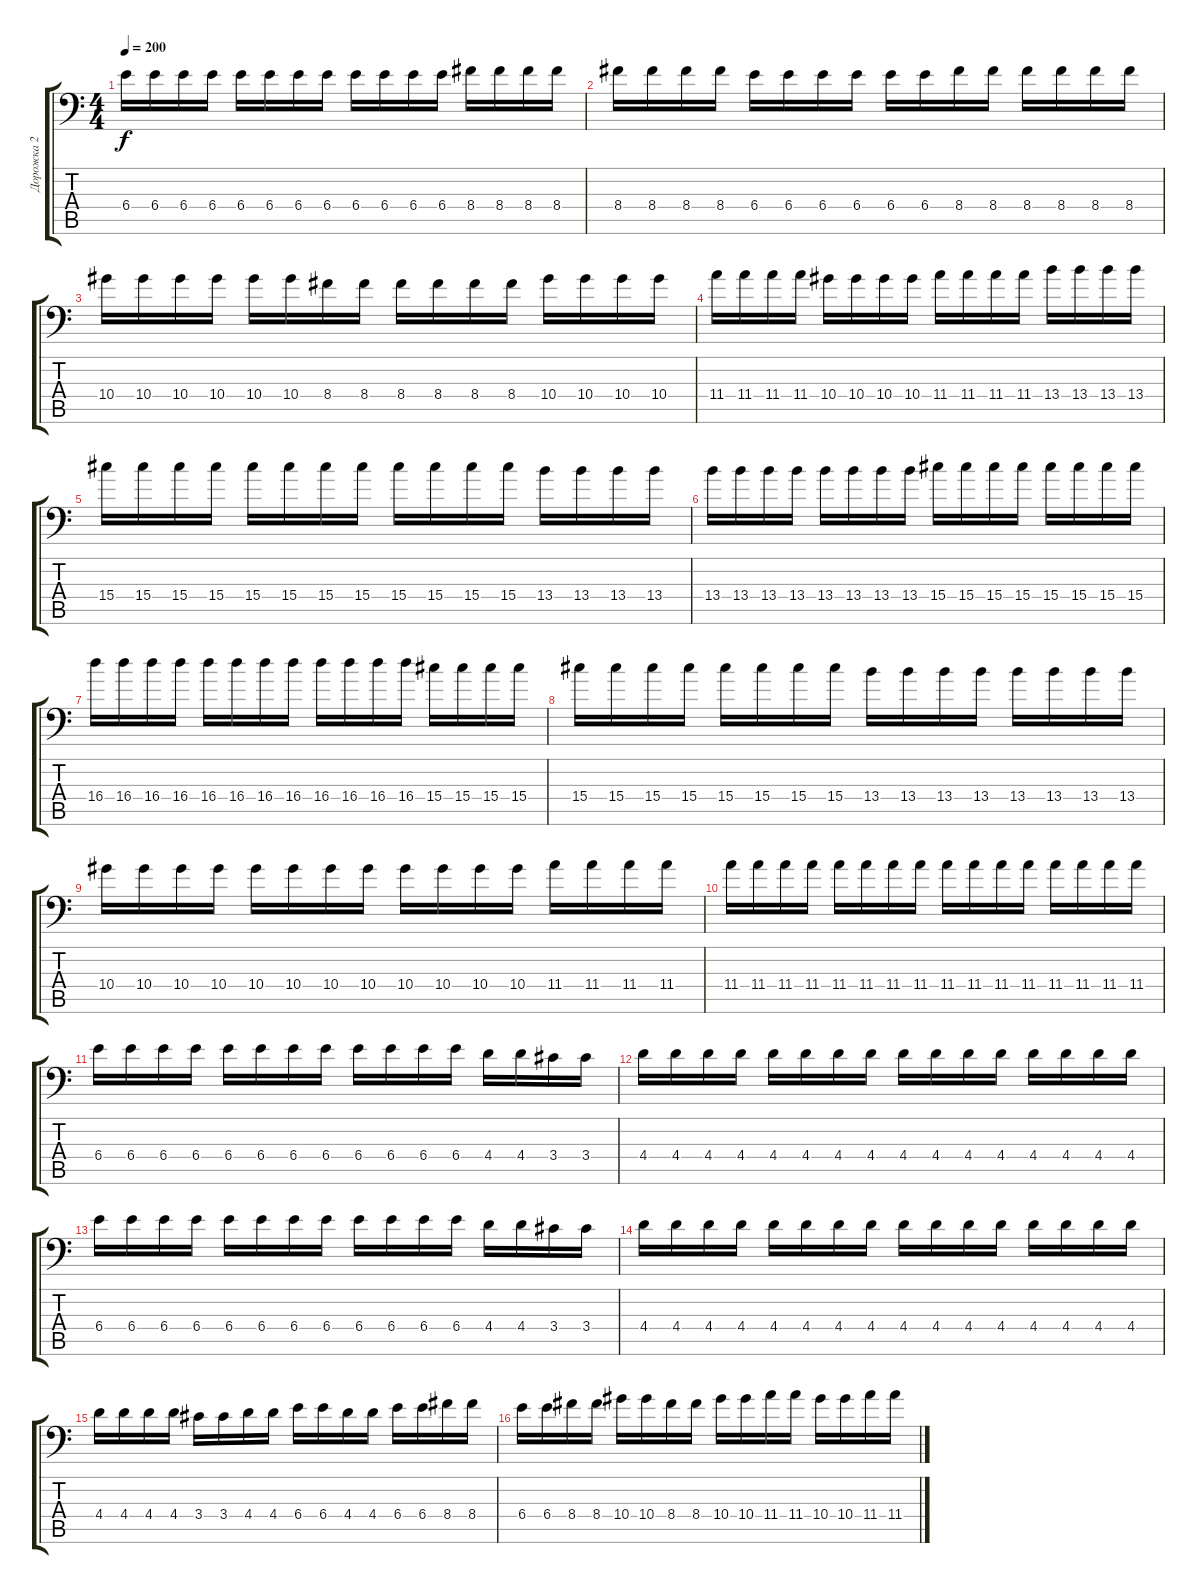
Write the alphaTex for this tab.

\track ("Дорожка 2" "Дорожка 2") {instrument distortionguitar}
\staff {score tabs}
\tuning (C4 G3 Eb3 Bb2 F2 Bb1) {hide}
\ts (4 4)
\tempo 200
\clef f4
\ks c
6.4.16{dy f} 6.4.16 6.4.16 6.4.16 6.4.16 6.4.16 6.4.16 6.4.16 6.4.16 6.4.16 6.4.16 6.4.16 8.4.16 8.4.16 8.4.16 8.4.16 |
8.4.16 8.4.16 8.4.16 8.4.16 6.4.16 6.4.16 6.4.16 6.4.16 6.4.16 6.4.16 8.4.16 8.4.16 8.4.16 8.4.16 8.4.16 8.4.16 |
10.4.16 10.4.16 10.4.16 10.4.16 10.4.16 10.4.16 8.4.16 8.4.16 8.4.16 8.4.16 8.4.16 8.4.16 10.4.16 10.4.16 10.4.16 10.4.16 |
11.4.16 11.4.16 11.4.16 11.4.16 10.4.16 10.4.16 10.4.16 10.4.16 11.4.16 11.4.16 11.4.16 11.4.16 13.4.16 13.4.16 13.4.16 13.4.16 |
15.4.16 15.4.16 15.4.16 15.4.16 15.4.16 15.4.16 15.4.16 15.4.16 15.4.16 15.4.16 15.4.16 15.4.16 13.4.16 13.4.16 13.4.16 13.4.16 |
13.4.16 13.4.16 13.4.16 13.4.16 13.4.16 13.4.16 13.4.16 13.4.16 15.4.16 15.4.16 15.4.16 15.4.16 15.4.16 15.4.16 15.4.16 15.4.16 |
16.4.16 16.4.16 16.4.16 16.4.16 16.4.16 16.4.16 16.4.16 16.4.16 16.4.16 16.4.16 16.4.16 16.4.16 15.4.16 15.4.16 15.4.16 15.4.16 |
15.4.16 15.4.16 15.4.16 15.4.16 15.4.16 15.4.16 15.4.16 15.4.16 13.4.16 13.4.16 13.4.16 13.4.16 13.4.16 13.4.16 13.4.16 13.4.16 |
10.4.16 10.4.16 10.4.16 10.4.16 10.4.16 10.4.16 10.4.16 10.4.16 10.4.16 10.4.16 10.4.16 10.4.16 11.4.16 11.4.16 11.4.16 11.4.16 |
11.4.16 11.4.16 11.4.16 11.4.16 11.4.16 11.4.16 11.4.16 11.4.16 11.4.16 11.4.16 11.4.16 11.4.16 11.4.16 11.4.16 11.4.16 11.4.16 |
6.4.16 6.4.16 6.4.16 6.4.16 6.4.16 6.4.16 6.4.16 6.4.16 6.4.16 6.4.16 6.4.16 6.4.16 4.4.16 4.4.16 3.4.16 3.4.16 |
4.4.16 4.4.16 4.4.16 4.4.16 4.4.16 4.4.16 4.4.16 4.4.16 4.4.16 4.4.16 4.4.16 4.4.16 4.4.16 4.4.16 4.4.16 4.4.16 |
6.4.16 6.4.16 6.4.16 6.4.16 6.4.16 6.4.16 6.4.16 6.4.16 6.4.16 6.4.16 6.4.16 6.4.16 4.4.16 4.4.16 3.4.16 3.4.16 |
4.4.16 4.4.16 4.4.16 4.4.16 4.4.16 4.4.16 4.4.16 4.4.16 4.4.16 4.4.16 4.4.16 4.4.16 4.4.16 4.4.16 4.4.16 4.4.16 |
4.4.16 4.4.16 4.4.16 4.4.16 3.4.16 3.4.16 4.4.16 4.4.16 6.4.16 6.4.16 4.4.16 4.4.16 6.4.16 6.4.16 8.4.16 8.4.16 |
6.4.16 6.4.16 8.4.16 8.4.16 10.4.16 10.4.16 8.4.16 8.4.16 10.4.16 10.4.16 11.4.16 11.4.16 10.4.16 10.4.16 11.4.16 11.4.16
